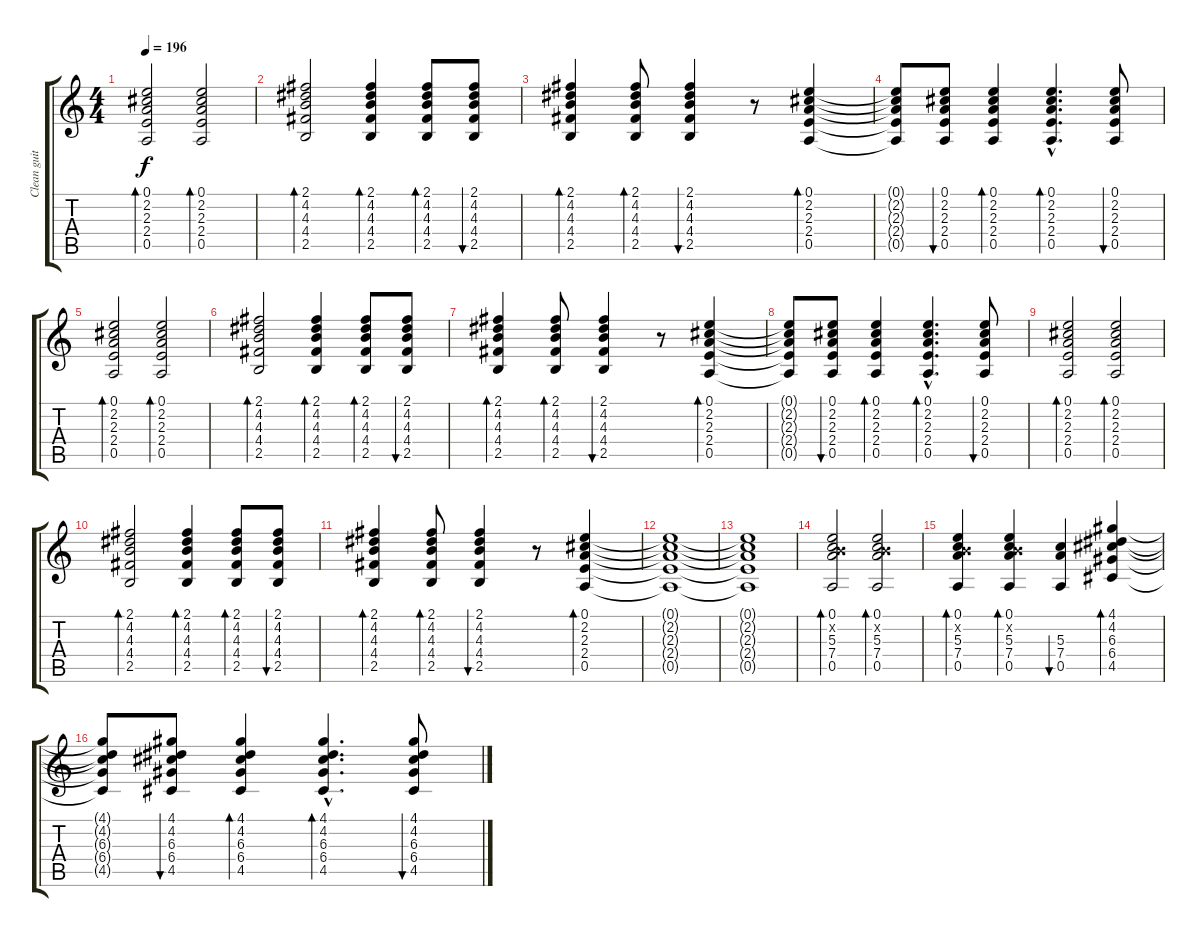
\track ("Clean guitar" "Clean guit") {instrument acousticguitarsteel}
\staff {score tabs}
\tuning (E4 B3 G3 D3 A2 E2) {hide}
\ts (4 4)
\tempo 196
\clef g2
\ks c
(0.1 2.2 2.3 2.4 0.5).2{bd 60 dy f} (0.1 2.2 2.3 2.4 0.5).2{bd 60} |
(2.1 4.2 4.3 4.4 2.5).2{bd 120} (2.1 4.2 4.3 4.4 2.5).4{bd 60} (2.1 4.2 4.3 4.4 2.5).8{bd 30} (2.1 4.2 4.3 4.4 2.5).8{bu 30} |
(2.1 4.2 4.3 4.4 2.5).4{bd 60} (2.1 4.2 4.3 4.4 2.5).8{bd 30} (2.1 4.2 4.3 4.4 2.5).4{bu 30} r.8 (0.1 2.2 2.3 2.4 0.5).4{bd 30} |
(0.1{t} 2.2{t} 2.3{t} 2.4{t} 0.5{t}).8 (0.1 2.2 2.3 2.4 0.5).8{bu 30} (0.1 2.2 2.3 2.4 0.5).4{bd 60} (0.1{hac} 2.2{hac} 2.3{hac} 2.4{hac} 0.5{hac}).4{d bd 60} (0.1 2.2 2.3 2.4 0.5).8{bu 60} |
(0.1 2.2 2.3 2.4 0.5).2{bd 60} (0.1 2.2 2.3 2.4 0.5).2{bd 60} |
(2.1 4.2 4.3 4.4 2.5).2{bd 120} (2.1 4.2 4.3 4.4 2.5).4{bd 60} (2.1 4.2 4.3 4.4 2.5).8{bd 30} (2.1 4.2 4.3 4.4 2.5).8{bu 30} |
(2.1 4.2 4.3 4.4 2.5).4{bd 60} (2.1 4.2 4.3 4.4 2.5).8{bd 30} (2.1 4.2 4.3 4.4 2.5).4{bu 30} r.8 (0.1 2.2 2.3 2.4 0.5).4{bd 30} |
(0.1{t} 2.2{t} 2.3{t} 2.4{t} 0.5{t}).8 (0.1 2.2 2.3 2.4 0.5).8{bu 30} (0.1 2.2 2.3 2.4 0.5).4{bd 60} (0.1{hac} 2.2{hac} 2.3{hac} 2.4{hac} 0.5{hac}).4{d bd 60} (0.1 2.2 2.3 2.4 0.5).8{bu 60} |
(0.1 2.2 2.3 2.4 0.5).2{bd 60} (0.1 2.2 2.3 2.4 0.5).2{bd 60} |
(2.1 4.2 4.3 4.4 2.5).2{bd 120} (2.1 4.2 4.3 4.4 2.5).4{bd 60} (2.1 4.2 4.3 4.4 2.5).8{bd 30} (2.1 4.2 4.3 4.4 2.5).8{bu 30} |
(2.1 4.2 4.3 4.4 2.5).4{bd 60} (2.1 4.2 4.3 4.4 2.5).8{bd 30} (2.1 4.2 4.3 4.4 2.5).4{bu 30} r.8 (0.1 2.2 2.3 2.4 0.5).4{bd 120} |
(0.1{t} 2.2{t} 2.3{t} 2.4{t} 0.5{t}).1 |
(0.1{t} 2.2{t} 2.3{t} 2.4{t} 0.5{t}).1 |
(0.1 0.2{x} 5.3 7.4 0.5).2{bd 120} (0.1 0.2{x} 5.3 7.4 0.5).2{bd 60} |
(0.1 0.2{x} 5.3 7.4 0.5).4{bd 60} (0.1 0.2{x} 5.3 7.4 0.5).4{bd 60} (5.3 7.4 0.5).4{bu 60} (4.1 4.2 6.3 6.4 4.5).4{bd 120} |
(4.1{t} 4.2{t} 6.3{t} 6.4{t} 4.5{t}).8 (4.1 4.2 6.3 6.4 4.5).8{bu 30} (4.1 4.2 6.3 6.4 4.5).4{bd 60} (4.1{hac} 4.2{hac} 6.3{hac} 6.4{hac} 4.5{hac}).4{d bd 60} (4.1 4.2 6.3 6.4 4.5).8{bu 60}
